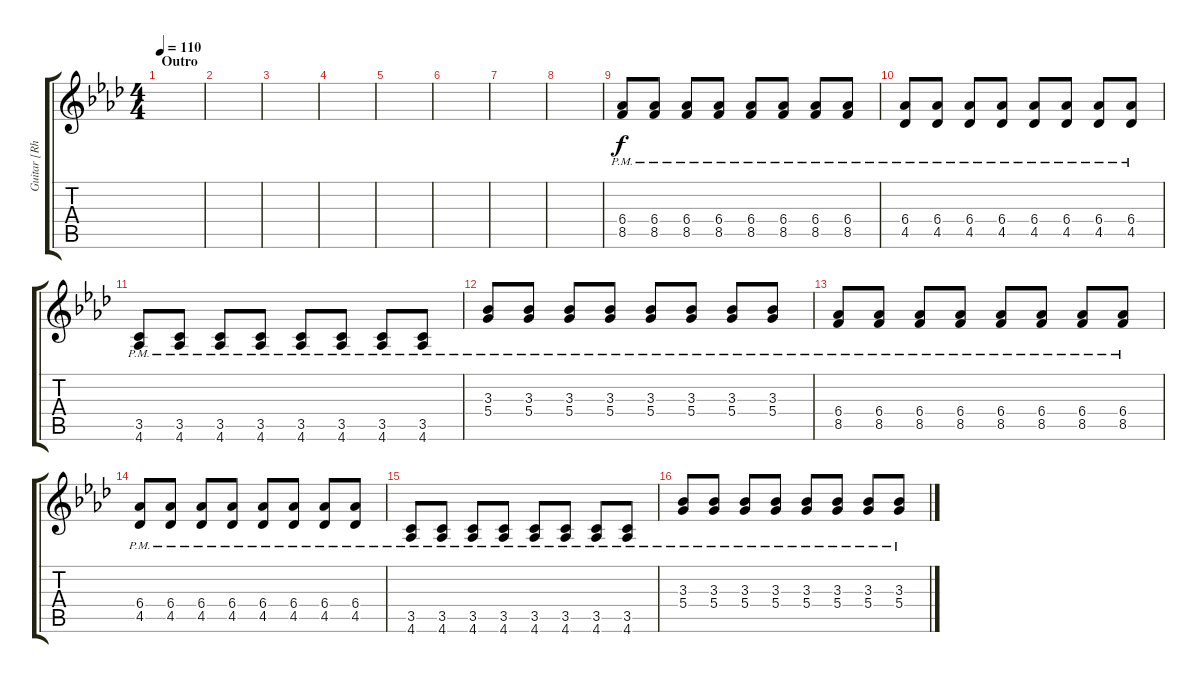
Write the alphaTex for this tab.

\track ("Guitar [Rhythm]" "Guitar [Rh") {instrument distortionguitar}
\staff {score tabs}
\tuning (E4 B3 G3 D3 A2 E2) {hide}
\ts (4 4)
\section ("" "Outro")
\tempo 110
\clef g2
\ks fminor
|
|
|
|
|
|
|
|
(6.4{pm} 8.5{pm}).8 (6.4{pm} 8.5{pm}).8 (6.4{pm} 8.5{pm}).8 (6.4{pm} 8.5{pm}).8 (6.4{pm} 8.5{pm}).8 (6.4{pm} 8.5{pm}).8 (6.4{pm} 8.5{pm}).8 (6.4{pm} 8.5{pm}).8 |
(6.4{pm} 4.5{pm}).8 (6.4{pm} 4.5{pm}).8 (6.4{pm} 4.5{pm}).8 (6.4{pm} 4.5{pm}).8 (6.4{pm} 4.5{pm}).8 (6.4{pm} 4.5{pm}).8 (6.4{pm} 4.5{pm}).8 (6.4{pm} 4.5{pm}).8 |
(3.5{pm} 4.6{pm}).8 (3.5{pm} 4.6{pm}).8 (3.5{pm} 4.6{pm}).8 (3.5{pm} 4.6{pm}).8 (3.5{pm} 4.6{pm}).8 (3.5{pm} 4.6{pm}).8 (3.5{pm} 4.6{pm}).8 (3.5{pm} 4.6{pm}).8 |
(3.3{pm} 5.4{pm}).8 (3.3{pm} 5.4{pm}).8 (3.3{pm} 5.4{pm}).8 (3.3{pm} 5.4{pm}).8 (3.3{pm} 5.4{pm}).8 (3.3{pm} 5.4{pm}).8 (3.3{pm} 5.4{pm}).8 (3.3{pm} 5.4{pm}).8 |
(6.4{pm} 8.5{pm}).8 (6.4{pm} 8.5{pm}).8 (6.4{pm} 8.5{pm}).8 (6.4{pm} 8.5{pm}).8 (6.4{pm} 8.5{pm}).8 (6.4{pm} 8.5{pm}).8 (6.4{pm} 8.5{pm}).8 (6.4{pm} 8.5{pm}).8 |
(6.4{pm} 4.5{pm}).8 (6.4{pm} 4.5{pm}).8 (6.4{pm} 4.5{pm}).8 (6.4{pm} 4.5{pm}).8 (6.4{pm} 4.5{pm}).8 (6.4{pm} 4.5{pm}).8 (6.4{pm} 4.5{pm}).8 (6.4{pm} 4.5{pm}).8 |
(3.5{pm} 4.6{pm}).8 (3.5{pm} 4.6{pm}).8 (3.5{pm} 4.6{pm}).8 (3.5{pm} 4.6{pm}).8 (3.5{pm} 4.6{pm}).8 (3.5{pm} 4.6{pm}).8 (3.5{pm} 4.6{pm}).8 (3.5{pm} 4.6{pm}).8 |
(3.3{pm} 5.4{pm}).8 (3.3{pm} 5.4{pm}).8 (3.3{pm} 5.4{pm}).8 (3.3{pm} 5.4{pm}).8 (3.3{pm} 5.4{pm}).8 (3.3{pm} 5.4{pm}).8 (3.3{pm} 5.4{pm}).8 (3.3{pm} 5.4{pm}).8
